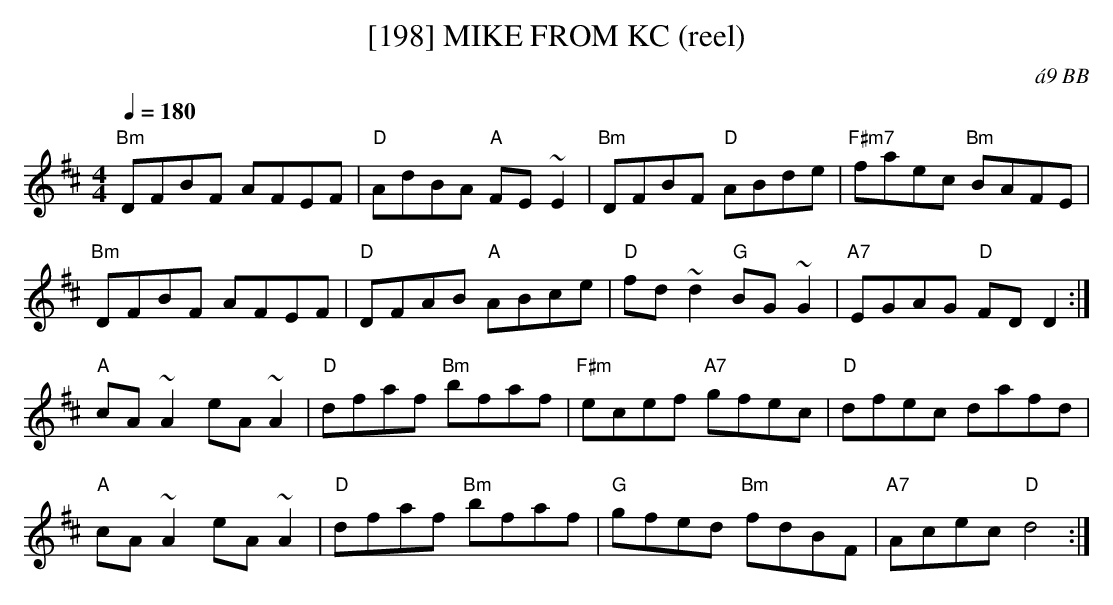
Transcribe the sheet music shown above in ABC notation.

X:1
T:[198] MIKE FROM KC (reel)
C:\'a9 BB
M:4/4
Q:1/4=180
L:1/8
K:D
"Bm"DFBF AFEF|"D"AdBA "A"FE~E2|"Bm"DFBF "D"ABde|"F#m7"faec "Bm"BAFE|
"Bm"DFBF AFEF|"D"DFAB "A"ABce|"D"fd~d2 "G"BG~G2|"A7"EGAG "D"FD D2 :|
"A"cA~A2 eA~A2|"D"dfaf "Bm"bfaf|"F#m"ecef "A7"gfec|"D"dfec dafd|
"A"cA~A2 eA~A2|"D"dfaf "Bm"bfaf|"G"gfed "Bm"fdBF|"A7"Acec"D"d4 :|
